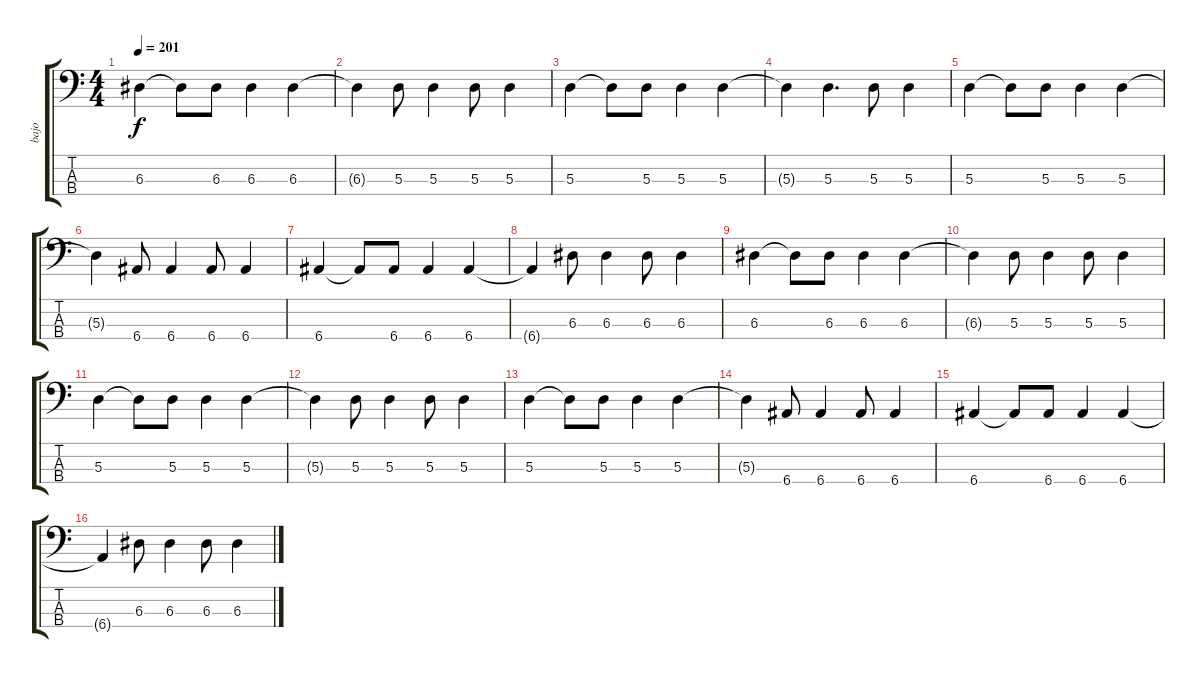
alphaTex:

\track ("bajo" "bajo") {solo instrument electricbassfinger}
\staff {score tabs}
\tuning (G2 D2 A1 E1) {hide}
\ts (4 4)
\tempo 201
\clef f4
\ks c
6.3.4{dy f} 6.3{t}.8 6.3.8 6.3.4 6.3.4 |
6.3{t}.4 5.3.8 5.3.4 5.3.8 5.3.4 |
5.3.4 5.3{t}.8 5.3.8 5.3.4 5.3.4 |
5.3{t}.4 5.3.4{d} 5.3.8 5.3.4 |
5.3.4 5.3{t}.8 5.3.8 5.3.4 5.3.4 |
5.3{t}.4 6.4.8 6.4.4 6.4.8 6.4.4 |
6.4.4 6.4{t}.8 6.4.8 6.4.4 6.4.4 |
6.4{t}.4 6.3.8 6.3.4 6.3.8 6.3.4 |
6.3.4 6.3{t}.8 6.3.8 6.3.4 6.3.4 |
6.3{t}.4 5.3.8 5.3.4 5.3.8 5.3.4 |
5.3.4 5.3{t}.8 5.3.8 5.3.4 5.3.4 |
5.3{t}.4 5.3.8 5.3.4 5.3.8 5.3.4 |
5.3.4 5.3{t}.8 5.3.8 5.3.4 5.3.4 |
5.3{t}.4 6.4.8 6.4.4 6.4.8 6.4.4 |
6.4.4 6.4{t}.8 6.4.8 6.4.4 6.4.4 |
6.4{t}.4 6.3.8 6.3.4 6.3.8 6.3.4
